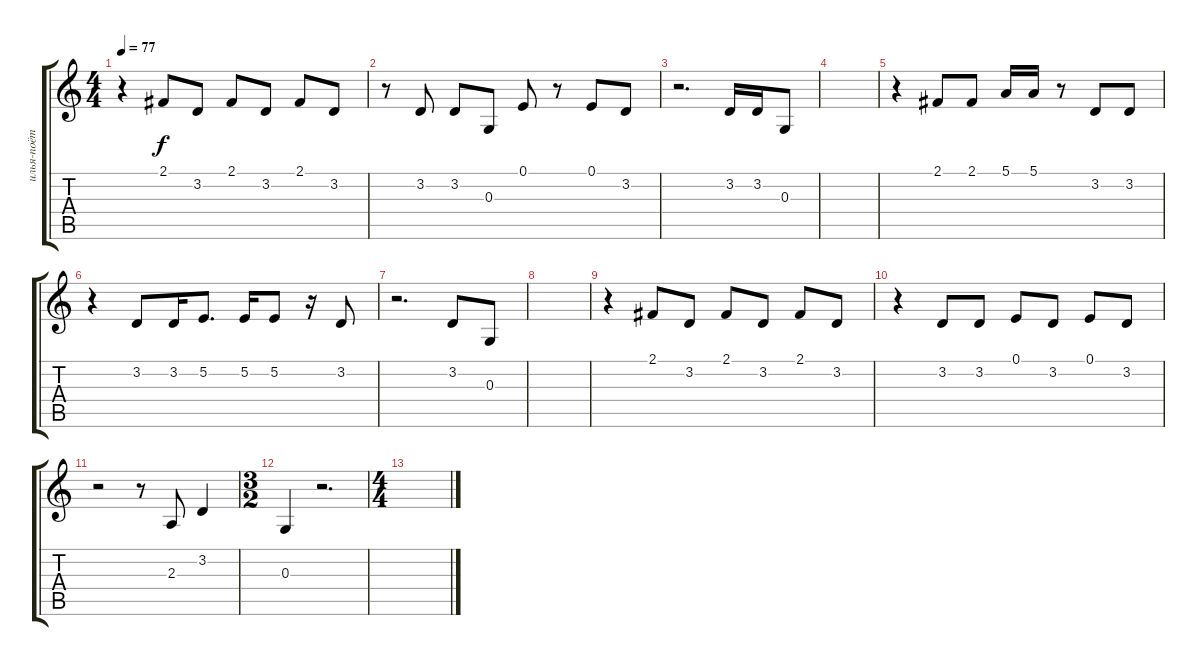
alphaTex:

\track ("илья-поёт" "илья-поёт") {instrument vibraphone}
\staff {score tabs}
\tuning (E4 B3 G3 D3 A2 E2) {hide}
\ts (4 4)
\tempo 77
\clef g2
\ks c
r.4{dy f} 2.1.8 3.2.8 2.1.8 3.2.8 2.1.8 3.2.8 |
r.8 3.2.8 3.2.8 0.3.8 0.1.8 r.8 0.1.8 3.2.8 |
r.2{d} 3.2.16 3.2.16 0.3.8 |
|
r.4 2.1.8 2.1.8 5.1.16 5.1.16 r.8 3.2.8 3.2.8 |
r.4 3.2.8 3.2.16 5.2.8{d} 5.2.16 5.2.8 r.16 3.2.8 |
r.2{d} 3.2.8 0.3.8 |
|
r.4 2.1.8 3.2.8 2.1.8 3.2.8 2.1.8 3.2.8 |
r.4 3.2.8 3.2.8 0.1.8 3.2.8 0.1.8 3.2.8 |
r.2 r.8 2.3.8 3.2.4 |
\ts (3 2)
0.3.4 r.2{d} |
\ts (4 4)
